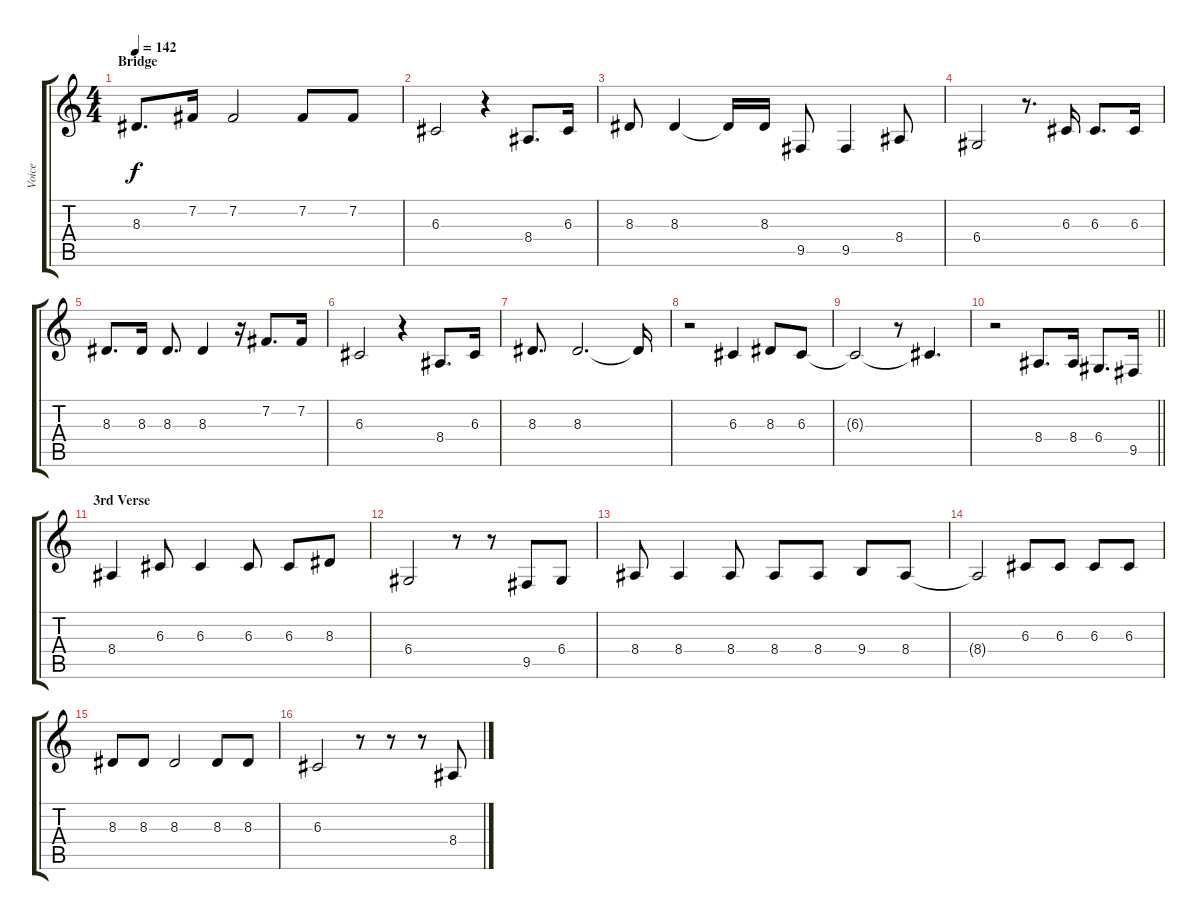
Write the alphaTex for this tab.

\track ("Voice" "Voice") {instrument trumpet}
\staff {score tabs}
\tuning (E4 B3 G3 D3 A2 E2) {hide}
\ts (4 4)
\section ("" "Bridge")
\tempo 142
\clef g2
\ks c
8.3.8{d dy f} 7.2.16 7.2.2 7.2.8 7.2.8 |
6.3.2 r.4 8.4.8{d} 6.3.16 |
8.3.8 8.3.4 8.3{t}.16 8.3.16 9.5.8 9.5.4 8.4.8 |
6.4.2 r.8{d} 6.3.16 6.3.8{d} 6.3.16 |
8.3.8{d} 8.3.16 8.3.8{d} 8.3.4 r.16 7.2.8{d} 7.2.16 |
6.3.2 r.4 8.4.8{d} 6.3.16 |
8.3.8{d} 8.3.2{d} 8.3{t}.16 |
r.2 6.3.4 8.3.8 6.3.8 |
6.3{t}.2 r.8 6.3{t}.4{d} |
\barLineRight lightlight
r.2 8.4.8{d} 8.4.16 6.4.8{d} 9.5.16 |
\section ("" "3rd Verse")
8.4.4 6.3.8 6.3.4 6.3.8 6.3.8 8.3.8 |
6.4.2 r.8 r.8 9.5.8 6.4.8 |
8.4.8 8.4.4 8.4.8 8.4.8 8.4.8 9.4.8 8.4.8 |
8.4{t}.2 6.3.8 6.3.8 6.3.8 6.3.8 |
8.3.8 8.3.8 8.3.2 8.3.8 8.3.8 |
6.3.2 r.8 r.8 r.8 8.4.8
